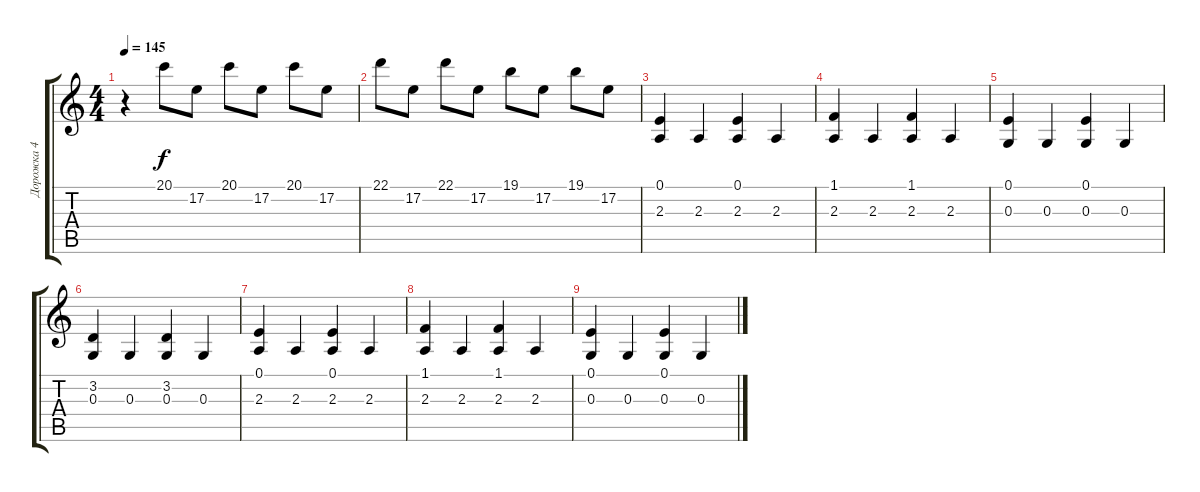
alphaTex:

\track ("Дорожка 4" "Дорожка 4") {instrument electricgrandpiano}
\staff {score tabs}
\tuning (E4 B3 G3 D3 A2 E2) {hide}
\ts (4 4)
\tempo 145
\clef g2
\ks c
r.4{dy f} 20.1.8 17.2.8 20.1.8 17.2.8 20.1.8 17.2.8 |
22.1.8 17.2.8 22.1.8 17.2.8 19.1.8 17.2.8 19.1.8 17.2.8 |
(0.1 2.3).4{instrument electricpiano1} 2.3.4 (0.1 2.3).4 2.3.4 |
(1.1 2.3).4 2.3.4 (1.1 2.3).4 2.3.4 |
(0.1 0.3).4 0.3.4 (0.1 0.3).4 0.3.4 |
(3.2 0.3).4 0.3.4 (3.2 0.3).4 0.3.4 |
(0.1 2.3).4 2.3.4 (0.1 2.3).4 2.3.4 |
(1.1 2.3).4 2.3.4 (1.1 2.3).4 2.3.4 |
(0.1 0.3).4 0.3.4 (0.1 0.3).4 0.3.4
